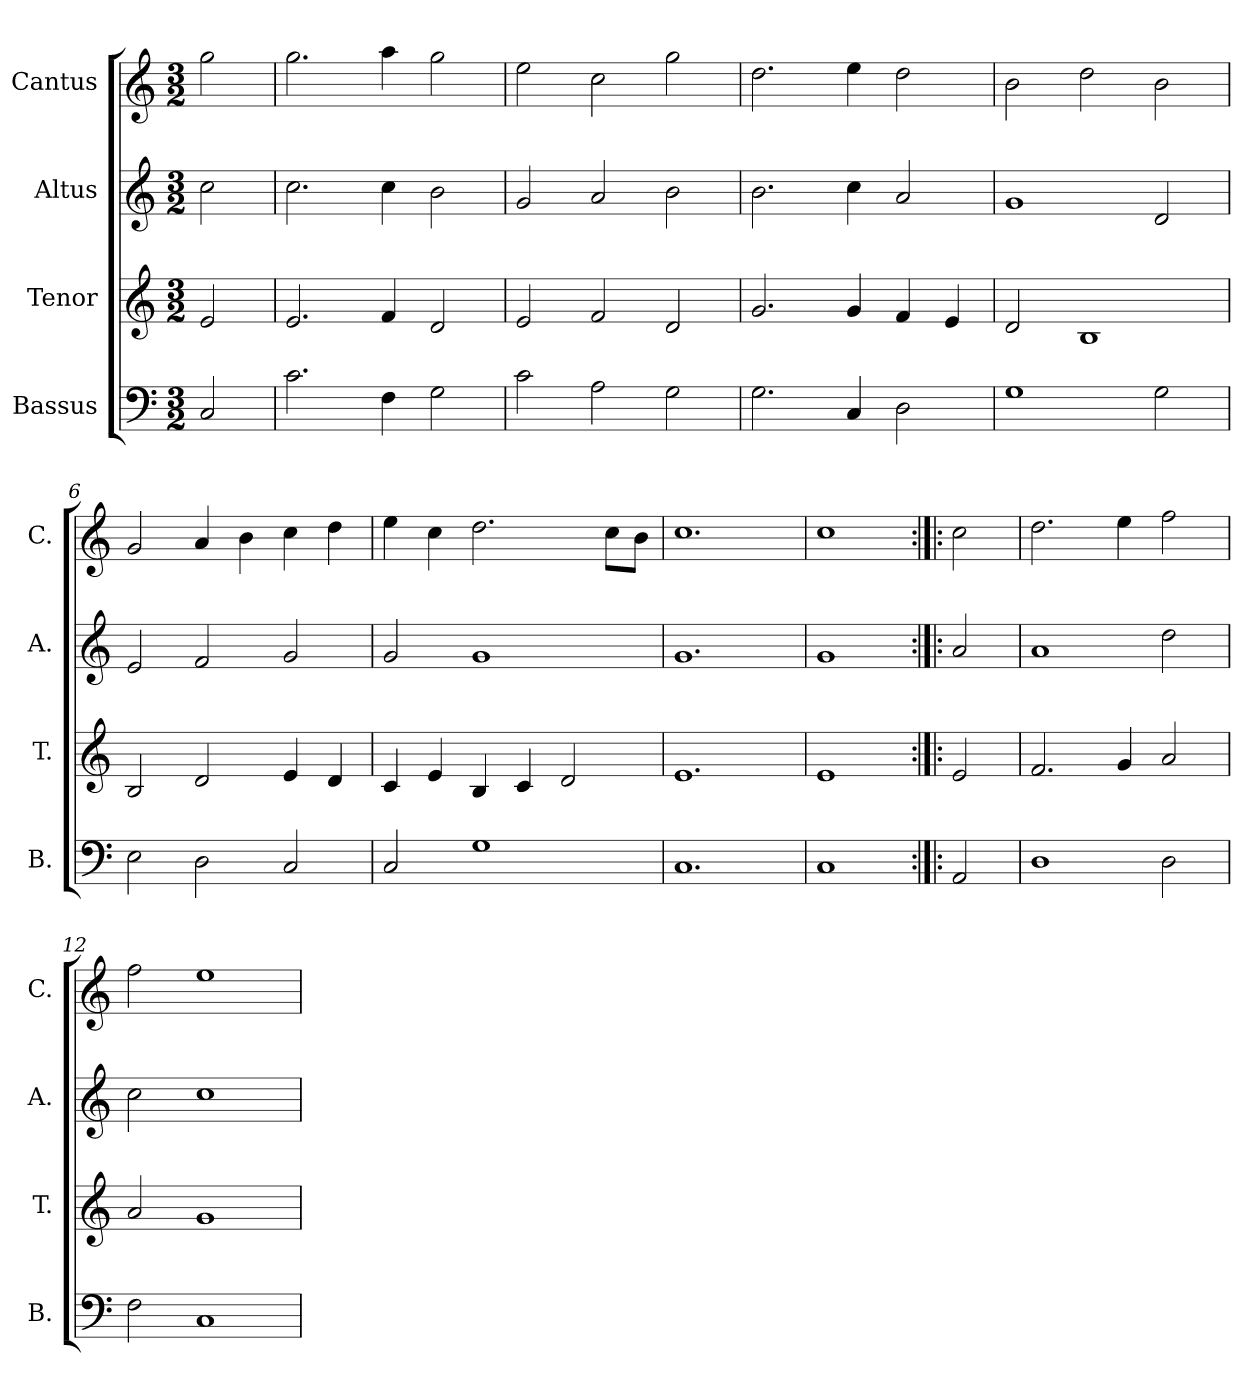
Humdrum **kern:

**kern	**kern	**kern	**kern
*part4	*part3	*part2	*part1
*staff4	*staff3	*staff2	*staff1
*I"Bassus	*I"Tenor	*I"Altus	*I"Cantus
*I'B.	*I'T.	*I'A.	*I'C.
*clefF4	*clefG2	*clefG2	*clefG2
*k[]	*k[]	*k[]	*k[]
*M3/2	*M3/2	*M3/2	*M3/2
=1	=1	=1	=1
2C/	2e/	2cc\	2gg\
=2	=2	=2	=2
2.c\	2.e/	2.cc\	2.gg\
4F\	4f/	4cc\	4aa\
2G\	2d/	2b\	2gg\
=3	=3	=3	=3
2c\	2e/	2g/	2ee\
2A\	2f/	2a/	2cc\
2G\	2d/	2b\	2gg\
=4	=4	=4	=4
2.G\	2.g/	2.b\	2.dd\
4C/	4g/	4cc\	4ee\
2D\	4f/	2a/	2dd\
.	4e/	.	.
=5	=5	=5	=5
1G	2d/	1g	2b\
.	1B	.	2dd\
2G\	.	2d/	2b\
=6	=6	=6	=6
2E\	2B/	2e/	2g/
2D\	2d/	2f/	4a/
.	.	.	4b\
2C/	4e/	2g/	4cc\
.	4d/	.	4dd\
=7	=7	=7	=7
2C/	4c/	2g/	4ee\
.	4e/	.	4cc\
1G	4B/	1g	2.dd\
.	4c/	.	.
.	2d/	.	.
.	.	.	8cc\L
.	.	.	8b\J
=8	=8	=8	=8
1.C	1.e	1.g	1.cc
=9	=9	=9	=9
1C	1e	1g	1cc
=10:|!|:	=10:|!|:	=10:|!|:	=10:|!|:
2AA/	2e/	2a/	2cc\
=11	=11	=11	=11
1D	2.f/	1a	2.dd\
.	4g/	.	4ee\
2D\	2a/	2dd\	2ff\
!!LO:LB:g=z
=12	=12	=12	=12
2F\	2a/	2cc\	2ff\
1C	1g	1cc	1ee
=	=	=	=
*-	*-	*-	*-
